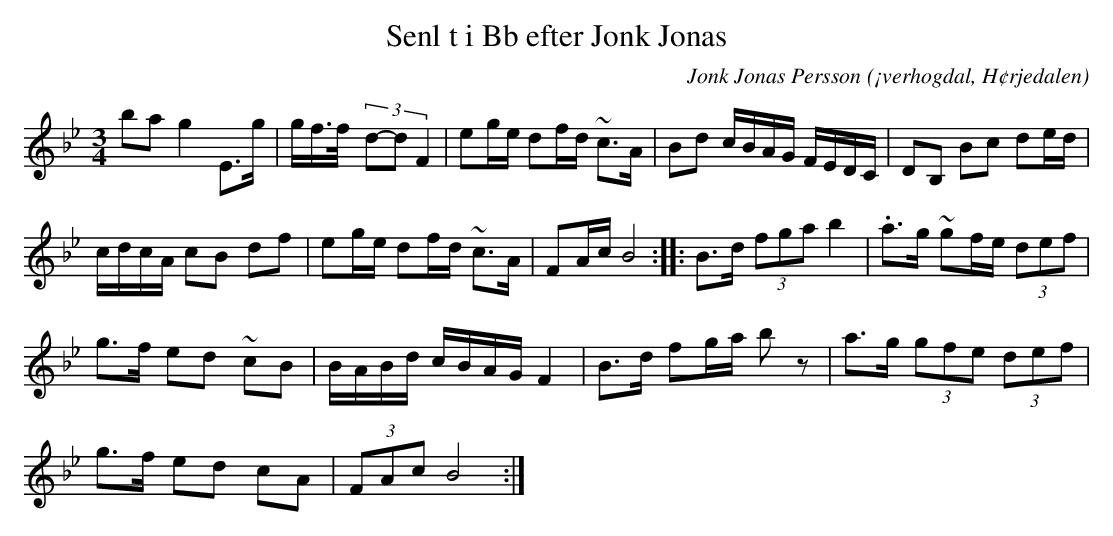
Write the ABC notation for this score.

X:1
T:Senl t i Bb efter Jonk Jonas
O:¡verhogdal, H¢rjedalen
M:3/4
C:Jonk Jonas Persson
K:Bb
ba g2 E>g |g/f/>f/- (3d-d F2| eg/2e/2 df/2d/2 ~c>A | Bd c/2B/2A/2G/2 F/2E/2D/2C/2 | DB, Bc de/2d/2 |
 c/2d/2c/2A/2 cB df | eg/2e/2 df/2d/2 ~c>A | FA/2c/2 B4 :: B>d (3fga b2 | .a>g ~gf/2e/2 (3def |
g>f ed ~cB | B/2A/2B/2d/2 c/2B/2A/2G/2 F2 | B>d fg/2a/2 b z | a>g (3gfe (3def |
g>f ed cA | (3FAc B4 :|
